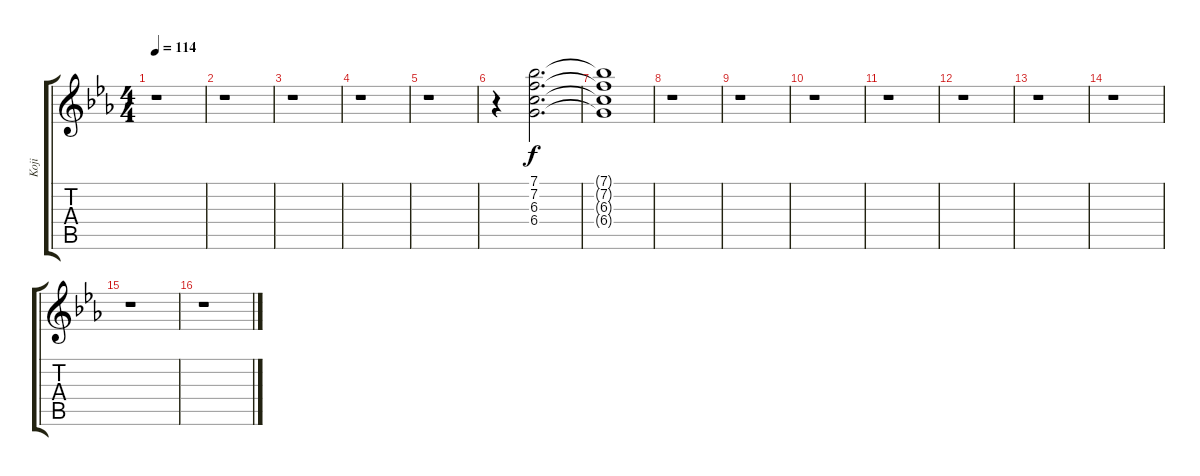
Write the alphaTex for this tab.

\track ("Koji" "Koji") {instrument electricguitarclean}
\staff {score tabs}
\tuning (Eb4 Bb3 Gb3 Db3 Ab2 Eb2) {hide}
\ts (4 4)
\tempo 114
\clef g2
\ks eb
r.1{dy f} |
r.1 |
r.1 |
r.1 |
r.1 |
r.4 (7.1 7.2 6.3 6.4).2{d} |
(7.1{t} 7.2{t} 6.3{t} 6.4{t}).1 |
r.1 |
r.1 |
r.1 |
r.1 |
r.1 |
r.1 |
r.1 |
r.1 |
r.1
